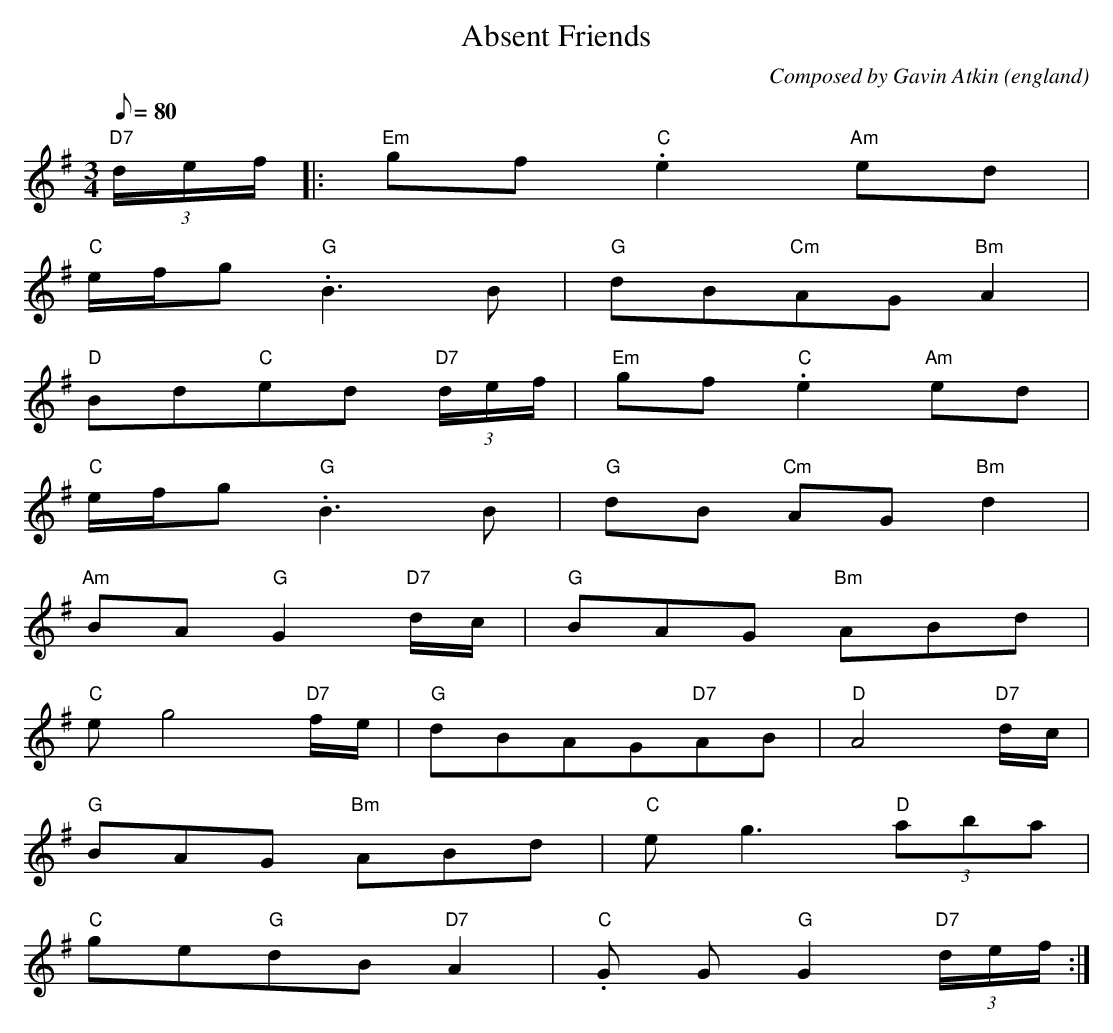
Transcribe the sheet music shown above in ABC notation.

X:1
T:Absent Friends
O:england
M:3/4
L:1/8
Q:80
C:Composed by Gavin Atkin
K:G
"D7" (3d/2e/2f/2 |: "Em" gf "C" .e2 "Am" ed |
"C" e/2f/2g "G" .B3 B |"G" dB"Cm"AG "Bm" A2 |
"D" Bd"C"ed "D7"(3d/2e/2f/2 | "Em" gf "C" .e2 "Am" ed |
"C" e/2f/2g "G" .B3 B | "G" dB "Cm" AG "Bm" d2 |
"Am" BA "G" G2 "D7" d/2c/2 |"G" BAG "Bm" ABd |
"C" eg4 "D7" f/2e/2 |"G"dBAG"D7"AB|"D"A4 "D7"d/2c/2|
"G" BAG "Bm" ABd | "C" eg3 "D" (3 aba |
"C" ge"G"dB "D7"A2 | "C" .G G "G"G2 "D7"(3d/2e/2f/2 :|
